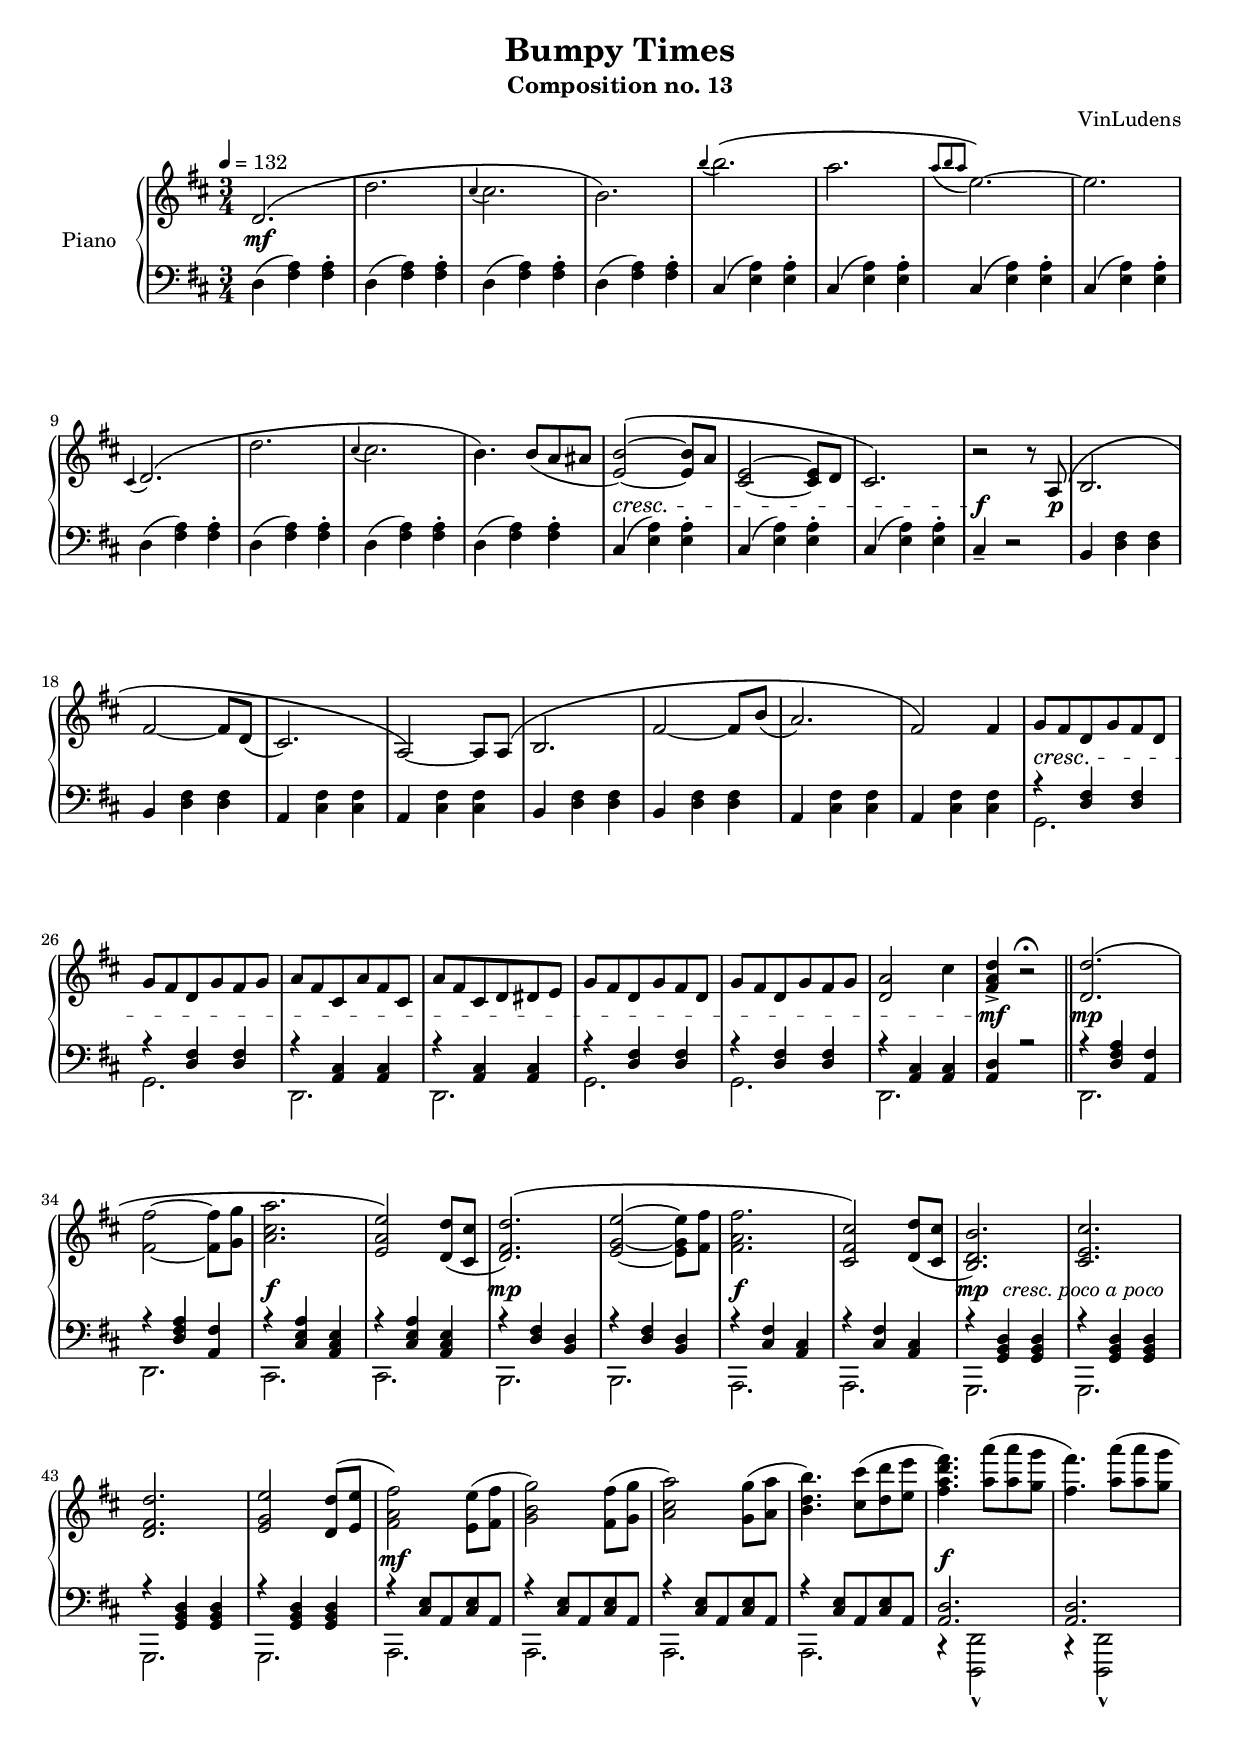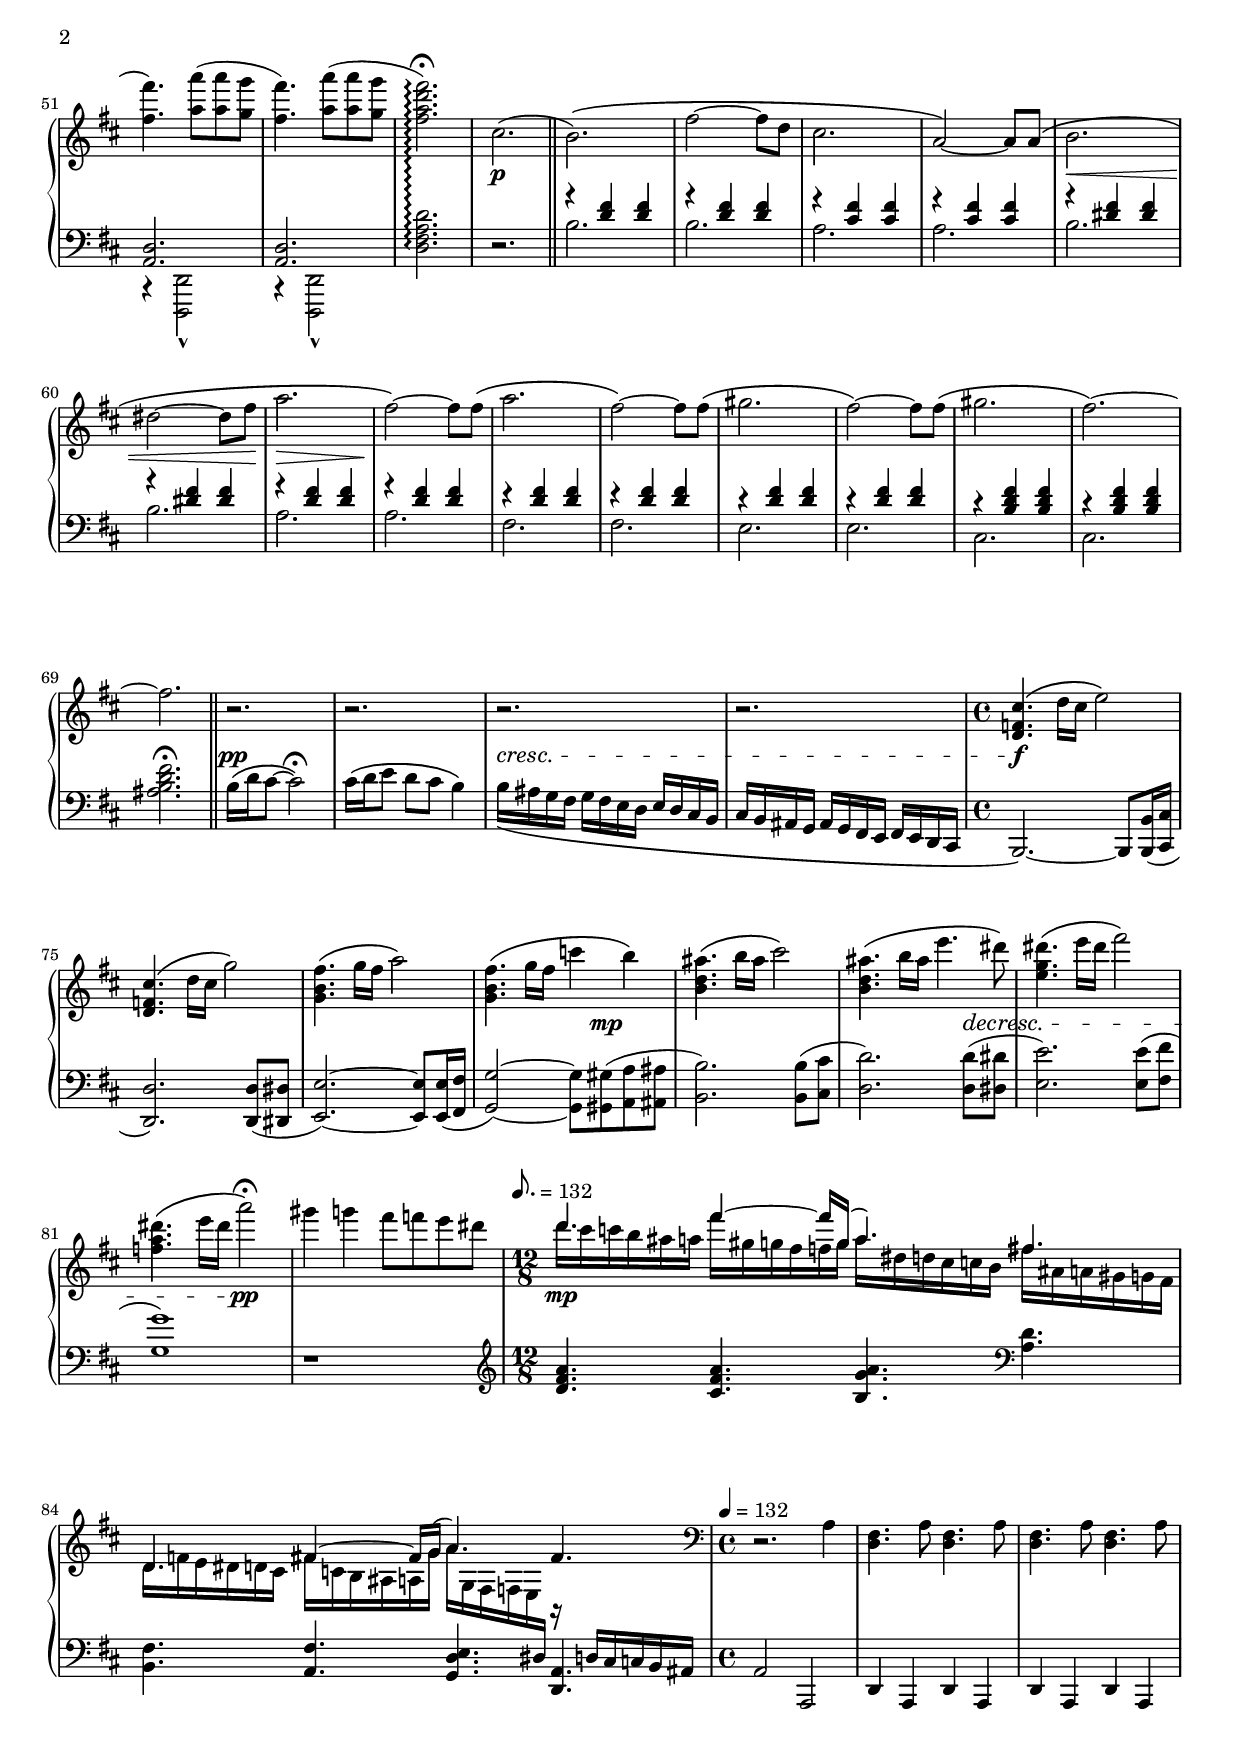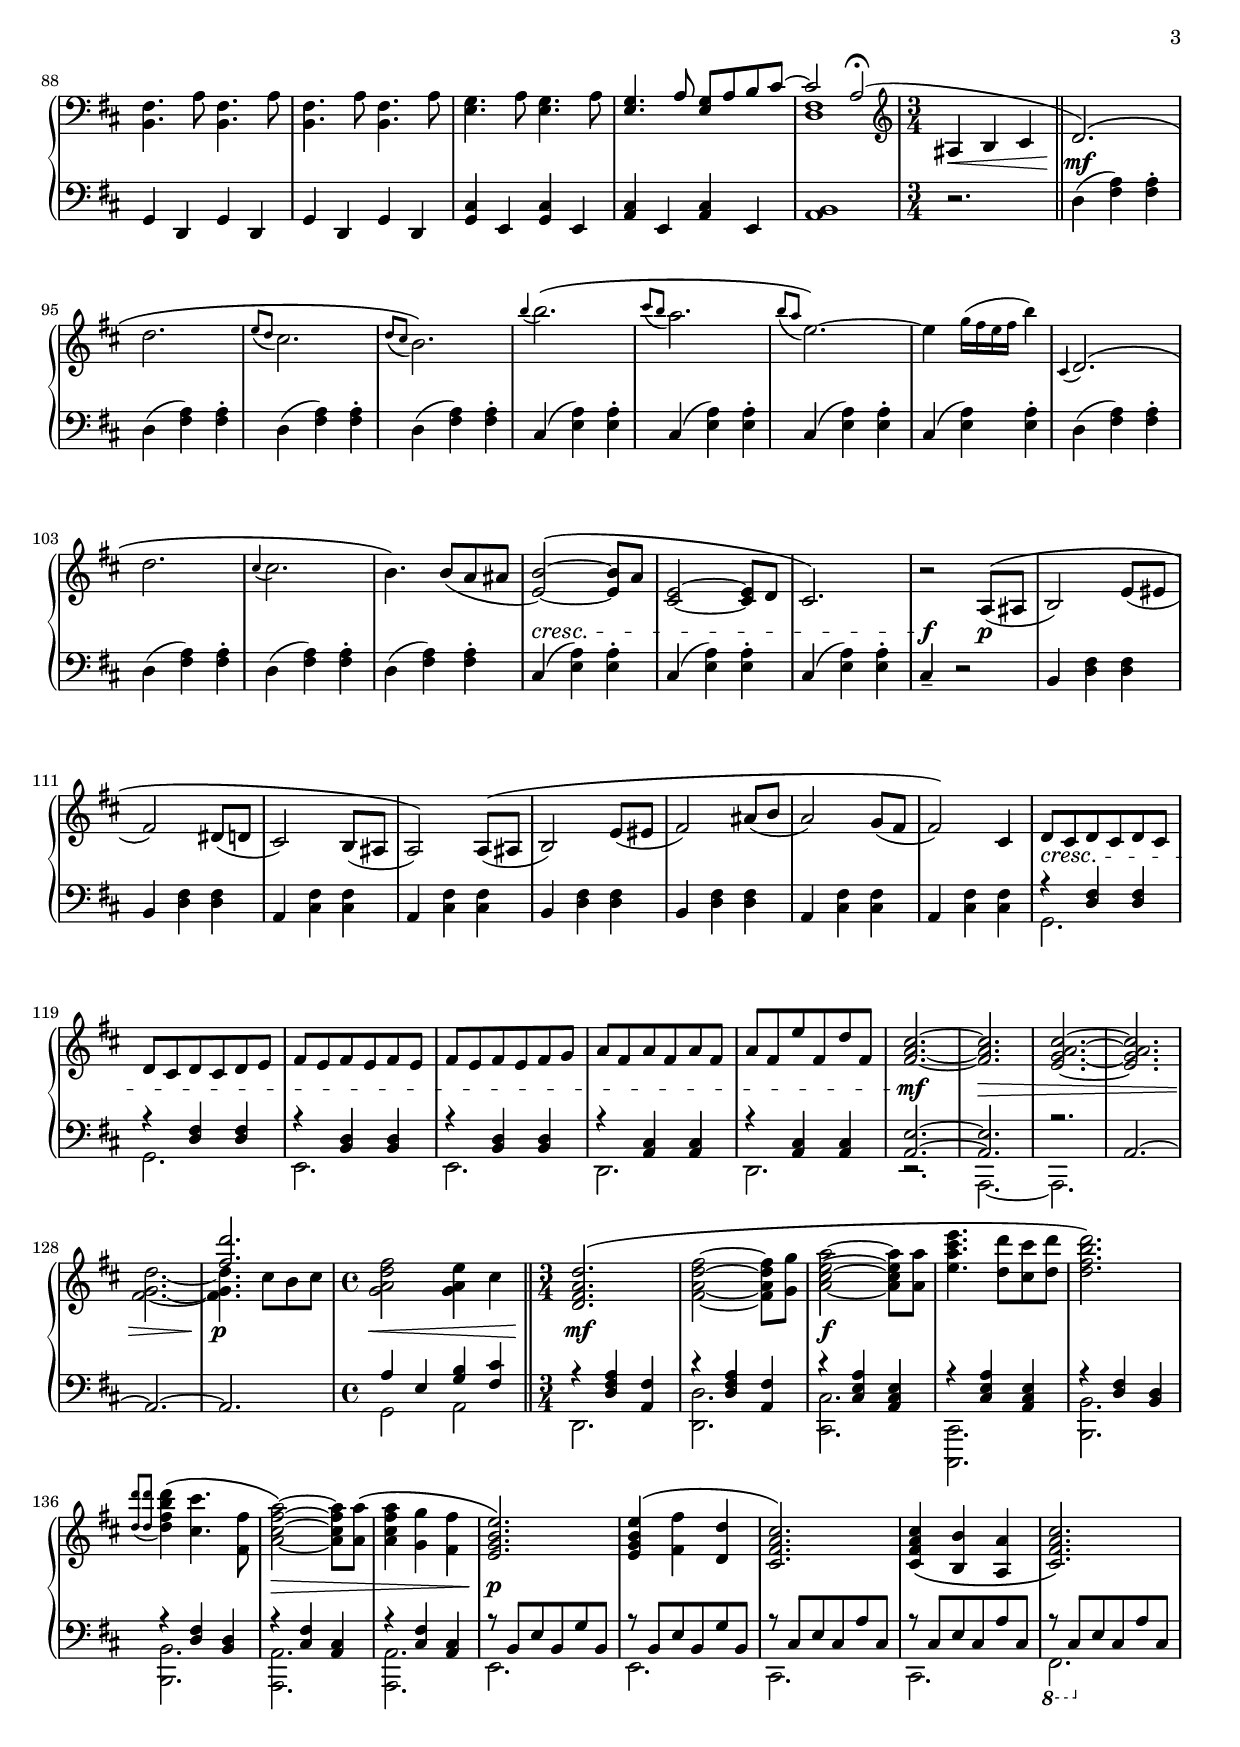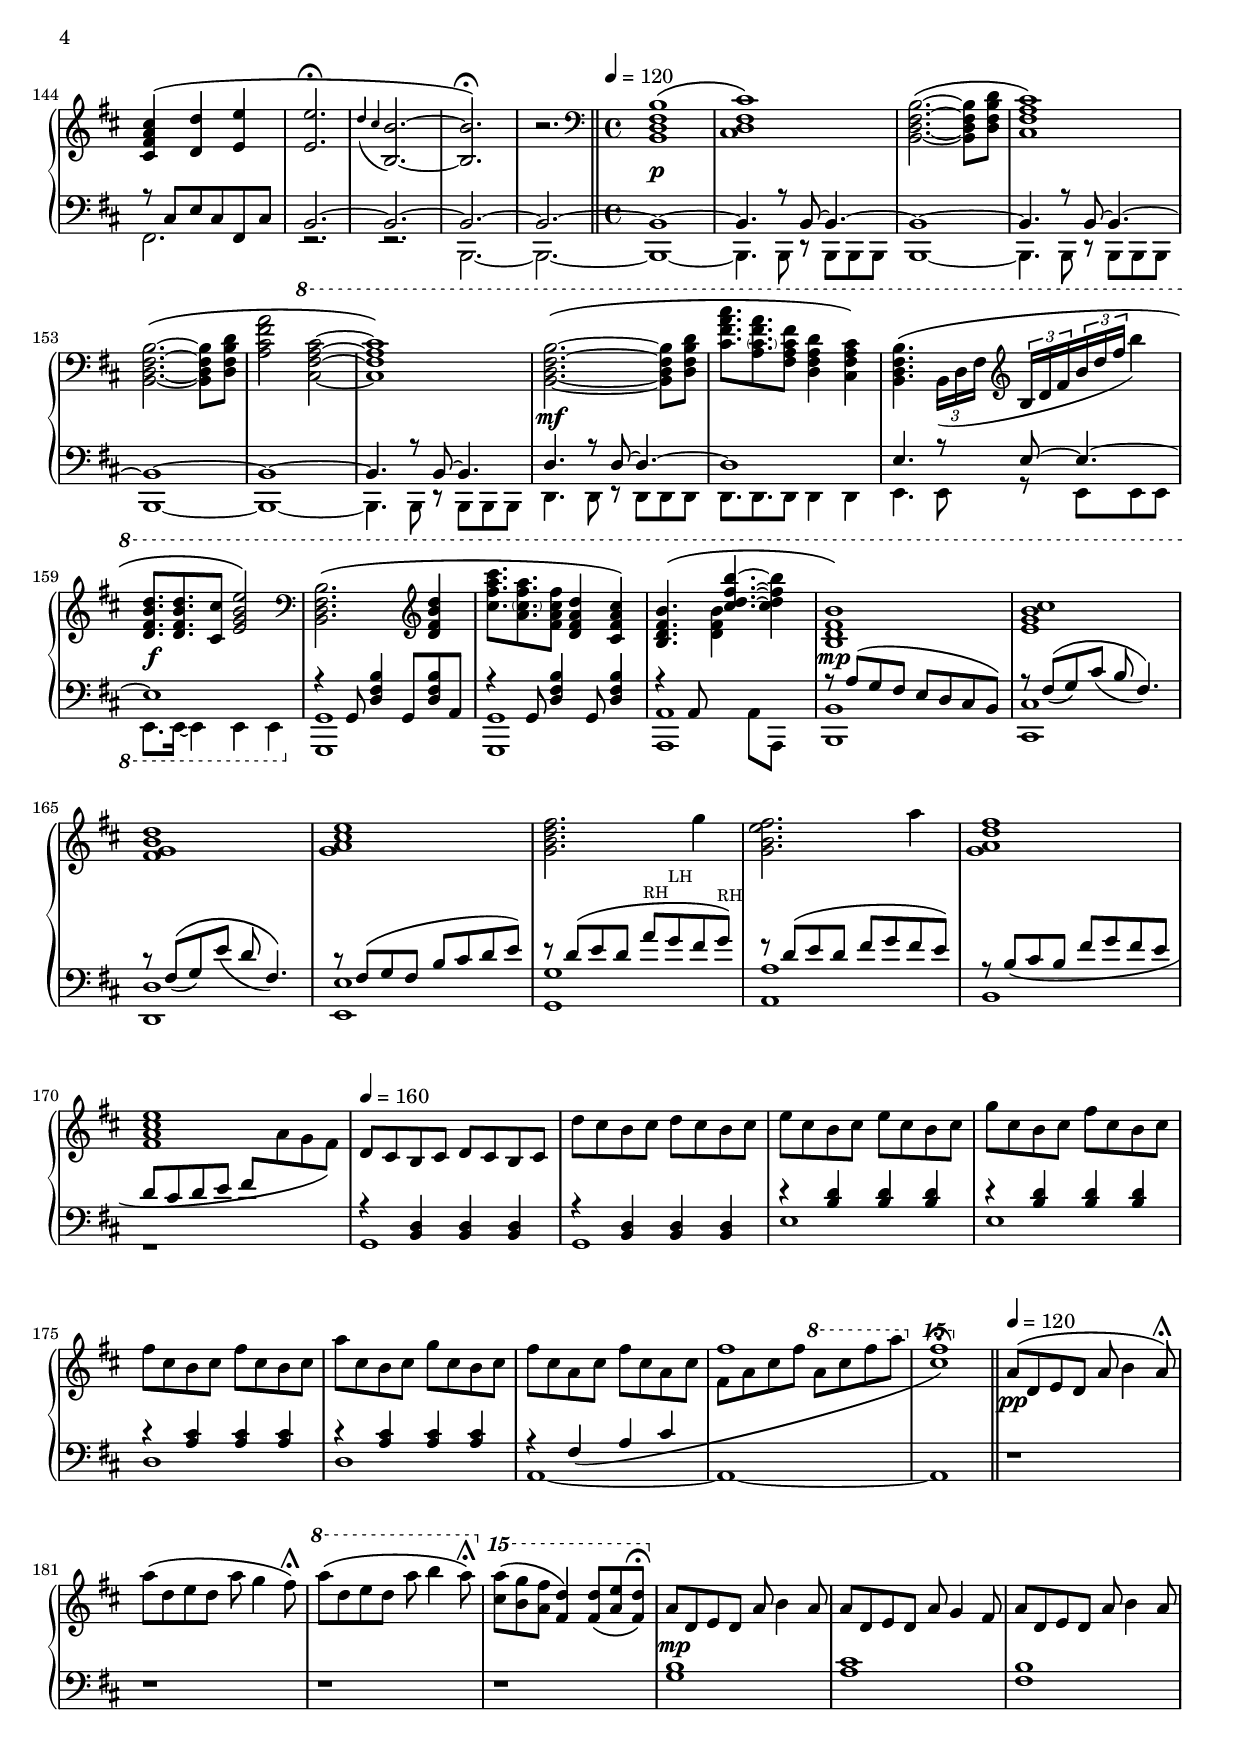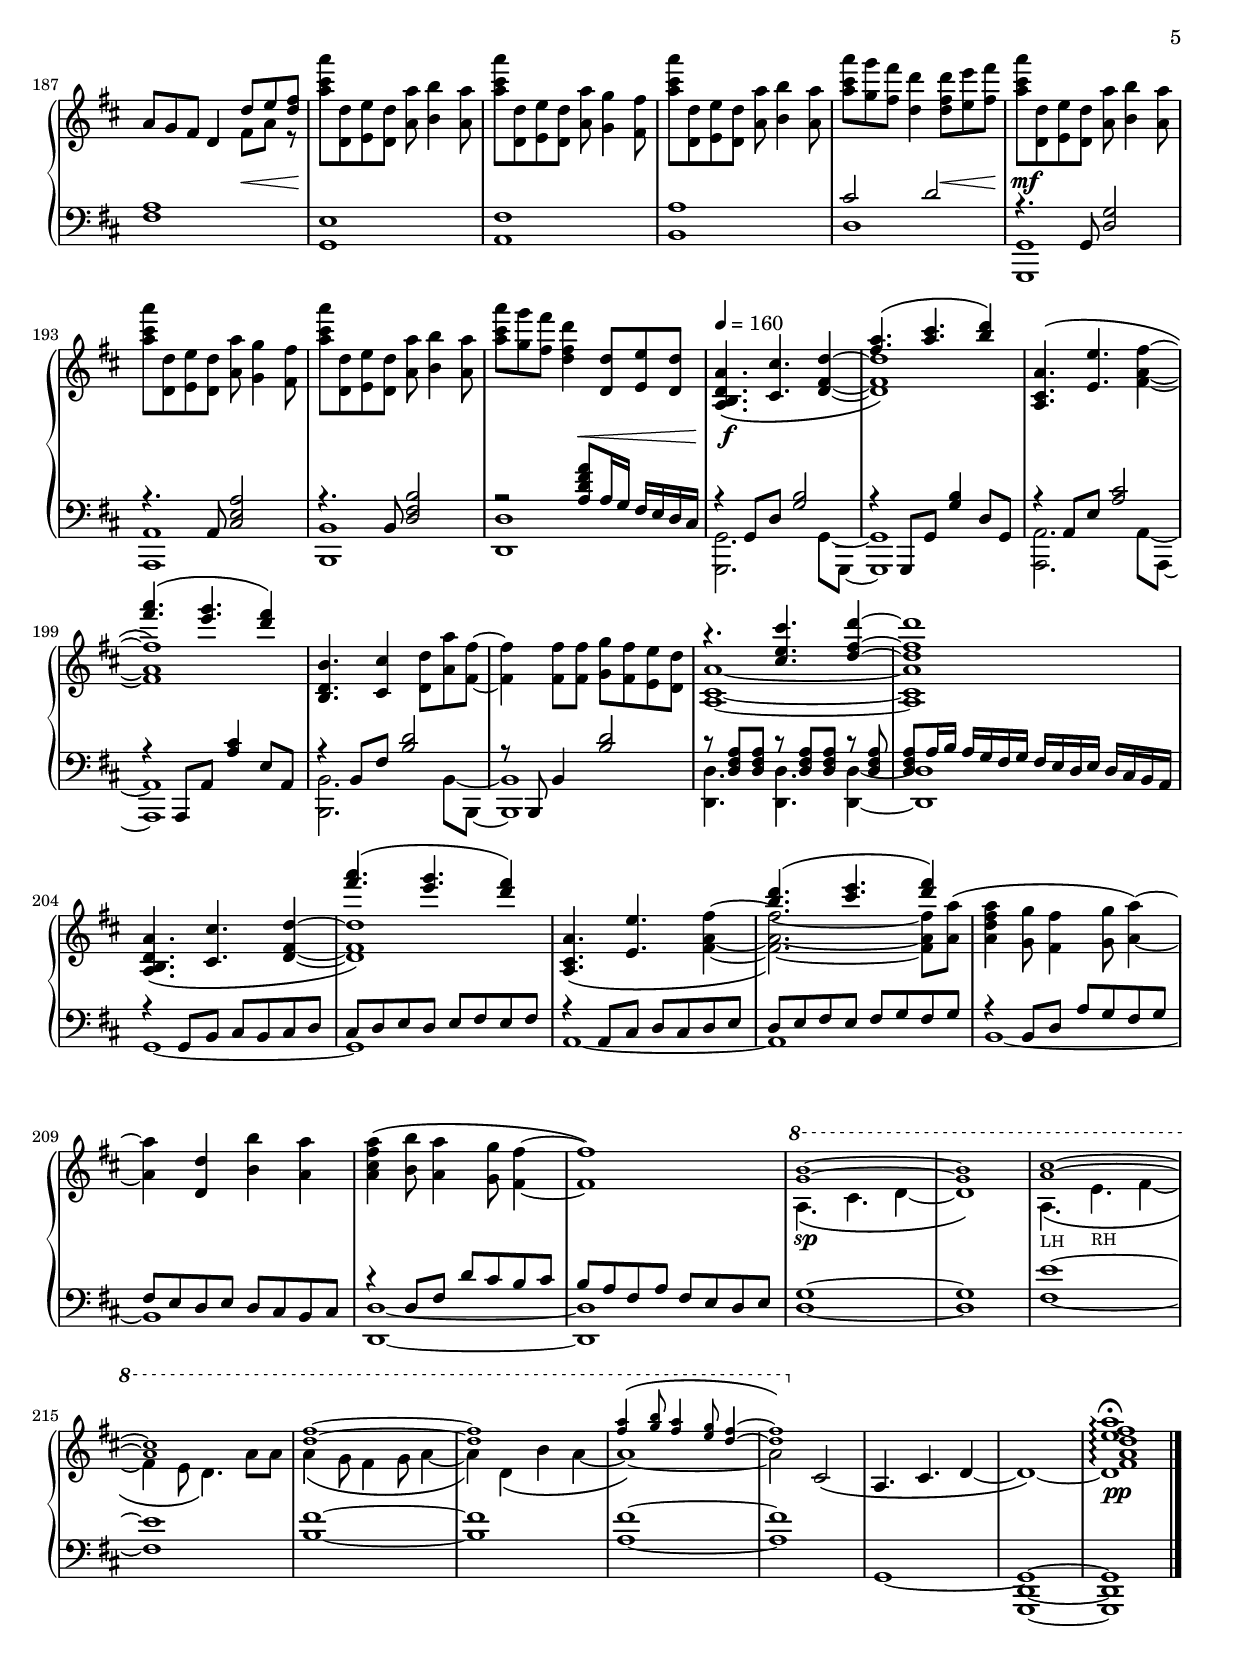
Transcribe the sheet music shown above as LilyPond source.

\version "2.18.2"

\header {
  title = "Bumpy Times"
  subtitle = "Composition no. 13"
  %instrument = "Piano"
  composer = "VinLudens"
  %arranger = "Arr. by VinLudens"
}

#(set-global-staff-size 17.9)
%showLastLength = R1 * 20

\paper {
  #(set-paper-size "a4")
}

\include "global.ly"
\version "2.18.2"
\include "global.ly"

ignore = \override NoteColumn.ignore-collision = ##t

right = \absolute {
  \global
  \tempo 4 = 132
  d'2.\( |
  d''2. |
  \acciaccatura{ cis''4 } cis''2. |
  b'\)
  \acciaccatura { b''4 } b''2.\( |
  a''2. |
  \acciaccatura { a''8 b'' a''} e''2. ~ \) |
  e''2. |

  \acciaccatura cis'4 d'2.\( |
  d''2. |
  \acciaccatura cis''4 cis''2. |
  b'4.\) b'8( a' ais' |
  <e' b'>2)^\( ~ q8 a' |
  <cis' e'>2 ~  q8 d' |
  cis'2.\) |
  r2 r8 a^\( |
  
  b2. |
  fis'2 ~ fis'8 d'( |
  cis'2.) |
  a2\) ~ a8 a^\( |
  b2. |
  fis'2 ~ fis'8 b'( |
  a'2.) |
  fis'2\) fis'4 |
  
  
  g'8 fis' d' g' fis' d' |
  g'8 fis' d' g' fis' g' |
  a'8 fis' cis' a' fis' cis' |
  a'8 fis' cis' d' dis' e' |
  g'8 fis' d' g' fis' d' |
  g'8 fis' d' g' fis' g' |
  <d' a'>2 cis''4 |
  <fis' a' d''>4-> r2\fermata |
  












  \bar "||"
  
  
  <d' d''>2.\( |
  <fis' fis''>2 ~ q8 <g' g''> |
  <a' cis'' a''>2. |
  <e' a' e''>2\) <d' d''>8( <cis' cis''> |
  <d' fis' d''>2.)\( |
  <e' g' e''>2 ~  q8 <fis' fis''> |
  <fis' a' fis''>2. |
  <cis' fis' cis''>2\) <d' d''>8( <cis' cis''> |
  
  <b d' b'>2.) |
  <cis' e' cis''>2. |
  <d' fis' d''>2. |
  <e' g' e''>2 <d' d''>8( <e' e''> |
  <fis' a' fis''>2) <e' e''>8( <fis' fis''> |
  <g' b' g''>2) <fis' fis''>8( <g' g''> |
  <a' cis'' a''>2) <g' g''>8( <a' a''> |
  <b' d'' b''>4.) <cis'' cis'''>8( <d'' d'''> <e'' e'''> |
  
  <fis'' a'' d''' fis'''>4.) <a'' a'''>8( <a'' a'''> <g'' g'''> |
  <fis'' fis'''>4.) <a'' a'''>8( <a'' a'''> <g'' g'''> |
  <fis'' fis'''>4.) <a'' a'''>8( <a'' a'''> <g'' g'''> |
  <fis'' fis'''>4.) <a'' a'''>8( <a'' a'''> <g'' g'''> |


























  \once \set PianoStaff.connectArpeggios = ##t
  <fis'' a'' d''' fis'''>2.)\arpeggio\fermata |
  cis''2.( |
  
  \bar "||"

  
  b'2.)\( |
  fis''2 ~ fis''8 d'' |
  cis''2. |
  a'2\) ~ a'8 a'\( |
  b'2. |
  dis''2 ~ dis''8 fis'' |
  a''2. |
  fis''2\) ~ fis''8 fis''\( |
  
  a''2. |
  fis''2\) ~ fis''8 fis''\( |
  gis''2. |
  fis''2\) ~ fis''8 fis''\( |
  gis''2. |
  fis''2.\) ~ |
  
















  

  
  fis''2. |
  
  \bar "||"

  r2. |
  r2. |
  r2. |
  r2. |

  \time 4/4
  <d' f' cis''>4.\( d''16 cis'' e''2\) |
  <d' f' cis''>4.\( d''16 cis'' g''2\) |
  <g' b' fis''>4.\( g''16 fis'' a''2\) |
  <g' b' fis''>4.\( g''16 fis'' c'''4 b''\) |
  <b' d'' ais''>4.\( b''16 ais'' cis'''2\) |
  <b' d'' ais''>4.\( b''16 ais'' e'''4. dis'''8\) |
  <e'' g'' dis'''>4.\( e'''16 dis''' fis'''2\) |
  <f'' a'' dis'''>4.\( e'''16 dis''' a'''2\)\fermata |
  
  gis'''4 g'''4 fis'''8 f''' e''' dis''' |
  \time 12/8 \tempo 8. = 132
  << { \voiceOne \mergeDifferentlyDottedOn
      d'''4. fis'''4 ~ fis'''16 g''( a''4.) fis''4. |
      d'4. fis'4 ~ fis'16 g'( a'4.) fis'4. |
    }
    \new Voice { \voiceTwo 
      d'''16 cis''' c''' b'' ais'' a'' fis''' gis'' g'' fis'' f'' g'' a'' dis'' d'' cis'' c'' b' fis'' ais' a' gis' g' fis' |
      d'16 f' e' dis' d' cis' fis' c' b ais a g' a' g fis f e \change Staff = "left" \voiceOne dis r d cis c b, ais, |
    }
  >> \oneVoice
  
  \tempo 4 = 132 %\time 4/4
  \clef "bass"
  
  r2. a4 |
  <d fis>4. a8 <d fis>4. a8 |
  <d fis>4. a8 <d fis>4. a8 |
  <b, fis>4. a8 <b, fis>4. a8 |
  <b, fis>4. a8 <b, fis>4. a8 |
  <e g>4. a8 <e g>4. a8 |
  << { \voiceOne 
      <e g>4. a8 <e g>8 a b cis' ~ |
      cis'2 a(\fermata |
      \time 3/4 \clef "treble" 
      ais4 b cis' |
    }
    \new Voice { \voiceTwo 
      s1 |
      <d fis>1 |
    }
  >> \oneVoice
  
  \bar "||"

  d'2.)\( |
  d''2. |
  \acciaccatura{ e''8 d'' } cis''2. |
  \acciaccatura{ d''8 cis'' } b'2.\)
  \acciaccatura { b''4 } b''2.\( |
  \acciaccatura { cis'''8 b'' } a''2. |
  \acciaccatura { b''8 a''} e''2. ~ \) |
  e''4 \tiny g''16( fis'' e'' fis'' b''4) \normalsize |

  \acciaccatura cis'4 d'2.\( |
  d''2. |
  \acciaccatura cis''4 cis''2. |
  b'4.\) b'8( a' ais' |
  <e' b'>2)^\( ~ q8 a' |
  <cis' e'>2 ~  q8 d' |
  cis'2.\) |
  r2 a8(^\( ais |
  
  b2) e'8( eis' |
  fis'2) dis'8( d' |
  cis'2) b8( ais |
  a2)\) a8(^\( ais |
  b2) e'8( eis' |
  fis'2) ais'8( b' |
  a'2) g'8( fis' |
  fis'2)\) cis'4 |


  d'8 cis' d' cis' d' cis' |
  d' cis' d' cis' d' e' |
  fis' e' fis' e' fis' e' |
  fis' e' fis' e' fis' g' |
  a' fis' a' fis' a' fis' |
  a' fis' e'' fis' d'' fis' |
  
  <cis'' fis' a'>2. ~ |
  q |
  <e' g' a' cis''>2. ~ |
  q |
  << { \voiceOne 
      s2. |
      <fis'' d'''>2. |
    }
    \new Voice { \voiceTwo 
      <fis' g' d''>2. ~ |
      q4. cis''8 b' cis'' |
    }
  >> \oneVoice
  <g' a' d'' fis''>2 <g' a' e''>4 cis''4 |




















  \time 3/4
  \bar "||"
  
  <d' fis' a' d''>2.\( |
  <fis' a' d'' fis''>2 ~ q8 <g' g''> |
  <a' cis'' e'' a''>2 ~ q8 <a' a''> |
  <e'' a'' cis''' e'''>4. <d'' d'''>8 <cis'' cis'''> <d'' d'''> |
  <d'' fis'' b'' d'''>2.\) |
  \acciaccatura { <d'' d'''>8 <d'' d'''> } <d'' fis'' b'' d'''>4\( <cis'' cis'''>4. <fis' fis''>8 |
  <a' cis'' fis'' a''>2\) ~ q8 <a' a''>\( |
  <a' cis'' fis'' a''>4 <g' g''> <fis' fis''> |














  <e' g' b' e''>2.\) |
  q4\( <fis' fis''> <d' d''> |
  <cis' fis' a' cis''>2.\) |
  q4\( <b b'> <a a'> |
  <cis' fis' a' cis''>2.\) |
  q4^\( <d' d''> <e' e''> |
  <e' e''>2.\fermata |
  \acciaccatura { d''4 cis'' } <b b'>2. ~ |
  q2.\)\fermata |
  
  r2. |\clef "bass"
  \bar "||"
  \time 4/4 \tempo 4 = 120
  <b, d fis b>1\( |
  <cis d fis cis'>1\) |
  <b, d fis b>2.\( ~ q8 <d fis b d'> |
  <cis fis a cis'>1\) |
  <b, d fis b>2.\( ~ q8 <d fis b d'> |
  <a cis' fis' a'>2 <cis fis a cis'> ~ |
  q1\) |
  
  <b, d fis b>2.\( ~ q8 <d fis b d'> |
  <cis' fis' a' cis''>8. <a \parenthesize cis' fis' a'> <fis a cis' fis'>8 <d fis a d'>4 <cis fis a cis'>\) |
  <b, d fis b>4.\( \tuplet 3/2 { b,16_( d fis } \clef "treble" \tuplet 3/2 { b d' fis' } \tuplet 3/2 { b' d'' fis'' } b''4) |
  <d' fis' b' d''>8. q <cis' cis''>8 <e' g' b' e''>2\) |
  \clef "bass" <b, d fis b>2.\( \clef "treble" <d' fis' b' d''>4 |
  <cis'' fis'' a'' cis'''>8. <a' \parenthesize cis'' fis'' a''> <fis' a' cis'' fis''>8 <d' fis' a' d''>4 <cis' fis' a' cis''>\) |
  <b d' fis' b'>4.\( \once\voiceOne <cis'' d'' fis'' b''>4. ~ q4 |
  




























  
  
  <b d' fis' b'>1\) |
  <e' g' b' cis''>1 |
  <fis' g' b' d''>1 |
  <g' a' cis'' e''>1 |
  <g' b' d'' fis''>2. g''4 |
  <g' b' e'' fis''>2. a''4 |
  <g' a' d'' fis''>1 |
  <fis' a' cis'' e''>1 |









  


\tempo 4 = 160
  d'8 cis' b cis' d' cis' b cis' |
  d'' cis'' b' cis'' d'' cis'' b' cis'' |
  e'' cis'' b' cis'' e'' cis'' b' cis'' |
  g'' cis'' b' cis'' fis'' cis'' b' cis'' |
  fis'' cis'' b' cis'' fis'' cis'' b' cis'' |
  a'' cis'' b' cis'' g'' cis'' b' cis'' |
  fis'' cis'' a' cis'' fis'' cis'' a' cis'' |
  \ignore { fis''1 } |
  s1 |











  

  
  \bar "||"
  \tempo 4 = 120

  a'8\( d' e' d' a' b'4 a'8\shortfermata\) |
  a''8\( d'' e'' d'' a'' g''4 fis''8\shortfermata\) | \ottava 1
  a'''8\( d''' e''' d''' a''' b'''4 a'''8\shortfermata\) | \ottava 2
  <cis'''' a''''>8\( <b''' g''''> <a''' fis''''> <fis''' d''''>4\) <fis''' d''''>8\( <a''' e''''> <fis''' d''''>\)\fermata | \ottava 0
  
  a'8 d' e' d' a' b'4 a'8 |
  a'8 d' e' d' a' g'4 fis'8 |
  a' d' e' d' a' b'4 a'8 |
  << { \oneVoice a'8 g' fis' d'4 \voiceOne d''8 e'' <d'' fis''> } \\ { s2 s8 fis' a' r } >>
  
  <a'' cis''' a'''>8 <d' d''> <e' e''> <d' d''> <a' a''> <b' b''>4 <a' a''>8 |
  <a'' cis''' a'''>8 <d' d''> <e' e''> <d' d''> <a' a''> <g' g''>4 <fis' fis''>8 |
  <a'' cis''' a'''>8 <d' d''> <e' e''> <d' d''> <a' a''> <b' b''>4 <a' a''>8 |
  <a'' cis''' a'''>8 <g'' g'''> <fis'' fis'''> <d'' d'''>4 <d'' fis'' d'''>8 <e'' e'''> <fis'' fis'''> |
  
  
  <a'' cis''' a'''>8 <d' d''> <e' e''> <d' d''> <a' a''> <b' b''>4 <a' a''>8 |
  <a'' cis''' a'''>8 <d' d''> <e' e''> <d' d''> <a' a''> <g' g''>4 <fis' fis''>8 |
  <a'' cis''' a'''>8 <d' d''> <e' e''> <d' d''> <a' a''> <b' b''>4 <a' a''>8 |
  <a'' cis''' a'''>8 <g'' g'''> <fis'' fis'''> <d'' fis'' d'''>4 <d' d''>8 <e' e''> <d' d''> |








  \tempo 4 = 160
  << { \oneVoice 
      <a b d' a'>4.\( <cis' cis''> <d' fis' d''>4 ~ |
      q1\) |
      <a cis' a'>4.\( <e' e''> <fis' a' fis''>4 ~ |
      q1\) |
      <b d' b'>4. <cis' cis''>4 <d' d''>8 <a' a''> <fis' fis''> ~ |
      q4 <fis' fis''>8 <fis' fis''> <g' g''> <fis' fis''> <e' e''> <d' d''> |
      \once\voiceTwo <a cis' a'>1 ~ |
      q1 |
      
      <a b d' a'>4.\( <cis' cis''> <d' fis' d''>4 ~ |
      q1\) |
      <a cis' a'>4._\( <e' e''> <fis' a' fis''>4 ~ |\once\tieDown
      q2.\) ~ q8 <a' a''>\( | \oneVoice
      <a' d'' fis'' a''>4 <g' g''>8 <fis' fis''>4 <g' g''>8 <a' a''>4\) ~ |
      q4 <d' d''> <b' b''> <a' a''> |
      <a' cis'' fis'' a''>4\( <b' b''>8 <a' a''>4 <g' g''>8 <fis' fis''>4 ~ |
      q1\) |
      
    }
    \new Voice { \voiceOne 
      s1 |
      <fis'' a''>4.\( <a'' cis'''> <b'' d'''>4\) |
      s1 |
      <fis''' a'''>4.\( <e''' g'''> <d''' fis'''>4\) |
      s1 |
      s1 |
      r4. <cis'' e'' cis'''> <d'' fis'' d'''>4 ~ |
      q1 |
      
      s1 |
      <fis''' a'''>4.\( <e''' g'''> <d''' fis'''>4\) |
      s1 |
      <b'' d'''>4.\( <cis''' e'''> <d''' fis'''>4\) |
    }
  >> \oneVoice


  \ottava 1
  << { \voiceTwo
      a'4.\( cis'' d''4 ~ |
      d''1\) |
      a'4.-\LH\( e''-\RH fis''4 ~ |
      fis''4 e''8 d''4.\) a''8 a'' |
      a''4\( g''8 fis''4 g''8 a''4 ~ |
      a''4\) d''\( b'' a'' ~ |
      a''1\) ~ |
      a''2 \ottava 0 \oneVoice cis'\( |
    }
    \new Voice { \voiceOne \tiny
      <g'' b''>1 ~ |
      q1 |
      <a'' cis'''>1 ~ |
      q1 |
      <d''' fis'''>1 ~ |
      q1 |
      <fis''' a'''>4\( <g''' b'''>8 <fis''' a'''>4 <e''' g'''>8 <d''' fis'''>4 ~ |
      q1\) |
    }
  >> \oneVoice
  
  << { \voiceOne \tieDown
      a4. cis' d'4 ~ |%
      d'1\) ~ |
      d'1 |
    }
    \new Voice { \voiceThree
      s1 | s1 | \once \set PianoStaff.connectArpeggios = ##t
      \set Staff.ottavation = #"8va"
      \once \override Staff.OttavaBracket.direction = #UP
      \set Voice.middleCPosition = #(+ 8 -21)
      <e''' fis''' a'''>1 \fermata\arpeggio|
      \unset Staff.ottavation
      \unset Voice.middleCPosition
    }
    \new Voice { \voiceTwo
      s1 | s1 |
      \set Staff.ottavation = #"8va"
      \once \override Staff.OttavaBracket.direction = #UP
      \set Voice.middleCPosition = #(+ 8 -21)
      <fis'' a'' d'''>1 \arpeggio |
      \unset Staff.ottavation
      \unset Voice.middleCPosition
    }
  >> \oneVoice

  \bar "|."

%}
}

\version "2.18.2"
\include "global.ly"



left = \absolute {
  \global
  \tempo 4 = 132
  d4( <fis a>) <fis a>-. |
  d4( <fis a>) <fis a>-. |
  d4( <fis a>) <fis a>-. |
  d4( <fis a>) <fis a>-. |
  cis4( <e a>) <e a>-. |
  cis4( <e a>) <e a>-. |
  cis4( <e a>) <e a>-. |
  cis4( <e a>) <e a>-. |
  
  d4( <fis a>) <fis a>-. |
  d4( <fis a>) <fis a>-. |
  d4( <fis a>) <fis a>-. |
  d4( <fis a>) <fis a>-. |
  cis4( <e a>) <e a>-. |
  cis4( <e a>) <e a>-. |
  cis4( <e a>) <e a>-. |
  cis4-- r2 |
  
  b,4 <d fis> <d fis> |
  b,4 <d fis> <d fis> |
  a,4 <cis fis> <cis fis> |
  a,4 <cis fis> <cis fis> |
  b,4 <d fis> <d fis> |
  b,4 <d fis> <d fis> |
  a,4 <cis fis> <cis fis> |
  a,4 <cis fis> <cis fis> |
  
  << { \voiceOne 
      r4 <d fis> q |
      r4 q q |
      r4 <a, cis> q |
      r4 q q |
      r4 <d fis> q |
      r4 q q |
      r4 <a, cis> q |
      <a, d>4 r2 |
  }
  \new Voice { \voiceTwo 
      g,2. |
      g,2. |
      d,2. |
      d,2. |
      g,2. |
      g,2. |
      d,2. |
      s2. |
  }
  >> \oneVoice
  
  \bar "||"

  << { \voiceOne 
      r4 <d fis a> <a, fis> |
      r4 <d fis a> <a, fis> |
      r4<cis e a> <a, cis e> |
      r4 <cis e a> <a, cis e> |
      r4 <d fis> <b, d> |
      r4 <d fis> <b, d> |
      r4 <cis fis> <a, cis> |
      r4 <cis fis> <a, cis> |
      
      r4 <g, b, d> q |
      r q q |
      r q q |
      r q q |
      r4 <cis e>8 a, <cis e> a, |
      r4 <cis e>8 a, <cis e> a, |
      r4 <cis e>8 a, <cis e> a, |
      r4 <cis e>8 a, <cis e> a, |
      
      <a, d>2. |
      <a, d>2. |
      <a, d>2. |
      <a, d>2. |
    }
    \new Voice { \voiceTwo 
      d,2. |
      d,2. |
      cis,2. |
      cis,2. |
      b,,2. |
      b,,2. |
      a,,2. |
      a,,2. |
      
      g,,2. |
      g,,2. |
      g,,2. |
      g,,2. |
      a,,2. |
      a,,2. |
      a,,2. |
      a,,2. |
      
      r4 <d,, d,>2-^ |
      r4 <d,, d,>2-^ |
      r4 <d,, d,>2-^ |
      r4 <d,, d,>2-^ |
    }
  >> \oneVoice
  
  <d fis a d'>2.\arpeggio |
  r2. |

  \bar "||"

  << { \voiceOne 
      r4 <d' fis'> <d' fis'> |
      r4 <d' fis'> <d' fis'> |
      r4 <cis' fis'> <cis' fis'> |
      r4 <cis' fis'> <cis' fis'> |
      r4 <dis' fis'> <dis' fis'> |
      r4 <dis' fis'> <dis' fis'> |
      r4 <d' fis'> <d' fis'> |
      r4 <d' fis'> <d' fis'> |

      r4 <d' fis'> q |
      r4 <d' fis'> q |
      r4 <d' fis'> q |
      r4 <d' fis'> q |
      r4 <b d' fis'> q |
      r4 <b d' fis'> q |
    }
    \new Voice { \voiceTwo 
      b2. |
      b2. |
      a2. |
      a2. |
      b2. |
      b2. |
      a2. |
      a2. |
      
      fis2. |
      fis2. |
      e2. |
      e2. |
      cis2. |
      cis2. ~ |
    }
  >> \oneVoice
  
  <ais b d' fis'>2.\fermata |
  
  \bar "||"

  b16\( d' cis'8 ~ cis'2\)\fermata |
  cis'16\( d' e'8 d' cis' b4\) |
  b16_\( ais g fis g fis e d e d cis b, |
  cis16 b, ais, g, ais, g, fis, e, fis, e, d, cis, |
 
  \time 4/4
  b,,2.\) ~ b,,8 <b,, b,>16( <cis, cis> |
  <d, d>2.) <d, d>8( <dis, dis> |
  <e, e>2.) ~ q8 <e, e>16( <fis, fis> |
  <g, g>2) ~ q8 <gis, gis>( <a, a> <ais, ais> |
  <b, b>2.) <b, b>8( <cis cis'> |
  <d d'>2.) <d d'>8( <dis dis'> |
  <e e'>2.) <e e'>8( <fis fis'> |
  <g g'>1) |
  
  r1 |
  % \time 9/8
  \clef "treble" 
  <d' fis' a'>4. <cis' fis' a'> <b g' a'> \clef "bass" <a d'> |
  <b, fis> <a, fis> <g, d e> <d, a,> |






  
  \time 4/4
  
  
  a,2 a,,2 |
  d,4 a,, d, a,, |
  d, a,, d, a,, |
  g, d, g, d, |
  g, d, g, d,|
  <g, cis> e, <g, cis> e, |

  <a, cis> e, <a, cis> e, |
  <a, b,>1 |
  \time 3/4
  r2. |






  
  \bar "||"

  d4( <fis a>) <fis a>-. |
  d4( <fis a>) <fis a>-. |
  d4( <fis a>) <fis a>-. |
  d4( <fis a>) <fis a>-. |
  cis4( <e a>) <e a>-. |
  cis4( <e a>) <e a>-. |
  cis4( <e a>) <e a>-. |
  cis4( <e a>) <e a>-. |
  
  d4( <fis a>) <fis a>-. |
  d4( <fis a>) <fis a>-. |
  d4( <fis a>) <fis a>-. |
  d4( <fis a>) <fis a>-. |
  cis4( <e a>) <e a>-. |
  cis4( <e a>) <e a>-. |
  cis4( <e a>) <e a>-. |
  cis4-- r2 |
  
  b,4 <d fis> <d fis> |
  b,4 <d fis> <d fis> |
  a,4 <cis fis> <cis fis> |
  a,4 <cis fis> <cis fis> |
  b,4 <d fis> <d fis> |
  b,4 <d fis> <d fis> |
  a,4 <cis fis> <cis fis> |
  a,4 <cis fis> <cis fis> |

  << { \voiceOne 
      r4 <d fis> q |
      r4 <d fis> q |
      r4 <b, d> q |
      r4 <b, d> q |
      r4 <a, cis> q |
      r4 <a, cis> q |
      
      <a, e>2. ~ |
      q2. |
      r2. |
      a,2. ~ |
      
      a,2. ~ |
      a,2. |





      \time 4/4
      a4 e4 <g b>4 <fis cis'>4 |
    }
    \new Voice { \voiceTwo 
      g,2. |
      g,2. |
      e,2. |
      e,2. |
      d,2. |
      d,2. |
      
      r2. |
      a,,2. ~ |
      a,,2. |
      s2. |
      s2. |
      s2. |
      \time 4/4
      g,2 a,2 |
    }
  >> \oneVoice
  
  \time 3/4
  \bar "||"
  << { \voiceOne 
      r4 <d fis a> <a, fis> |
      r4 <d fis a> <a, fis> |
      r4 <cis e a> <a, cis e> |
      r4 <cis e a> <a, cis e> |
      r4 <d fis> <b, d> |
      r4 <d fis> <b, d> |
      r4 <cis fis> <a, cis> |
      r4 <cis fis> <a, cis> |
    }
    \new Voice { \voiceTwo 
      d,2. |
      <d, d>2. |
      <cis, cis>2. |
      <cis,, cis,>2. |
      <b,, b,>2. |
      <b,, b,>2. |
      <a,, a,>2. |
      <a,, a,>2. |
    }
  >> \oneVoice
  
  << { \voiceOne 
      r8 b, e b, g b, |
      r8 b, e b, g b, |
      r8 cis e cis a cis |
      r8 cis e cis a cis |
      r8 \ottava 0 cis e cis a cis |
      r8 cis e cis fis, cis | \ottava -1
      b,,2. ~ |
      b,,2. ~ |
      b,,2. ~ |
      
      b,,2. ~ |
      \bar "||"
      \time 4/4
      b,,1 ~ |
      b,,4. r8 b,,8 ~ b,,4. ~  |
      b,,1 ~ |
      b,,4. r8 b,,8 ~ b,,4. ~  |
      b,,1 ~ |
      b,,1 ~ |
      b,,4. r8 b,,8 ~ b,,4. |
      
      d,4. r8 d,8 ~ d,4. ~  |
      d,1 |
      e,4. r8 e,8 ~ e,4. ~  |
      e,1 | \ottava 0
      r4 g,8 <d fis b>4 g,8 <d fis b> a, |
      r4 g,8 <d fis b>4 g,8 <d fis b>4 |
      r4 a,8 \change Staff = "right" \voiceTwo <d' fis' b'>4 \change Staff = "left"  a,8 a,, 
    }
    \new Voice { \voiceTwo 
      e,2. |
      e,2. |
      cis,2. |
      cis,2. |\ottava -1
      fis,,2. |
      fis,2. |
      r2. |
      r2. |
      b,,,2. ~ |
      
      b,,,2. ~ | \time 4/4
      b,,,1 ~ |
      b,,,4. b,,,8 r8 b,,,8 b,,, b,,, |
      b,,,1 ~ |
      b,,,4. b,,,8 r8 b,,,8 b,,, b,,, |
      b,,,1 ~ |
      b,,,1 ~ |
      b,,,4. b,,,8 r8 b,,,8 b,,, b,,, |
      d,,4. d,,8 r8 d,,8 d,, d,, |
      d,,8. d,, d,,8 d,,4 d,, |
      e,,4. e,,8 r8 e,,8 e,, e,, |
      e,,8. e,,16 ~ e,,4 e,, e,, |
      <g,, g,>1 |
      q1 |
      <a,, a,> |
    }
  >> \oneVoice
  
  << { \voiceOne 
       r8 a\( g fis e d cis b,\) |
       r8 fis\(_( g) cis'_( b fis4.\)) |
       r8 fis\(_( g) e'_( d' fis4.)\) |
       r8 fis\( g fis b cis' d' e'\) |
       r8 d'\( e' d' a'-\RH g'-\LH fis' g'-\RH\) |
       r8 d'\( e' d' fis' g' fis' e'\) |
       r8 b_\( cis' b fis' g' fis' e' |
       d' cis' d' e' fis' \change Staff = "right" \voiceTwo a' g' fis'\) | \change Staff = "left" 
    }
    \new Voice { \voiceTwo 
      <b,, b,>1 |
      <cis, cis>1 |
      <d, d>1 |
      <e, e>1 |
      <g, g>1 |
      <a, a>1 |
      b,1 |
      r1 |
    }
  >> \oneVoice

  << { \voiceOne 
      r4 <b, d> q q |
      r4 q q q |
      r4 <b d'> q q |
      r4 q q q |
      r4 <a cis'> q q |
      r4 q q q |
      r4 fis_\( a cis' | \change Staff = "right"  \voiceTwo
      fis'8 a' cis'' fis'' \ottava 1 a'' cis''' fis''' a''' |
      \once\oneVoice\ottava 2 <cis'''' fis''''>1\fermata\) | \ottava 0 \change Staff = "left" 
    }
    \new Voice { \voiceTwo 
      g,1 |
      g,1 |
      e1 |
      e1 |
      d1 |
      d1 |
      a,1 ~ |
      a,1 ~ |
      a,1 |
    }
  >> \oneVoice
  
  \bar "||"
  \tempo 4 = 120

  r1 |
  r1 |
  r1 |
  r1 |
  
  <g b>1 |
  <a cis'>1 |
  <fis b>1 |
  <fis a> |
  
  <g, e>1 |
  <a, fis>1 |
  <b, a>1 |
  << { cis'2 d' } \\ { d1 } >>

  << { \voiceOne 
      r4. g,8 <d g>2 |
      r4. a,8 <cis e a>2 |
      r4. b,8 <d fis b>2 |
      r2 <a d' fis' a'>8 a16 g fis e d cis |
    }
    \new Voice { \voiceTwo 
      <g,, g,>1 |
      <a,, a,>1 |
      <b,, b,>1 |
      <d, d>1 |
    }
  >> \oneVoice

  << { \voiceOne 
      r4 g,8 d <g b>2 |
      r4 g,,8 g, <g b>4 d8 g, |
      r4 a,8 e <a cis'>2 |
      r4 a,,8 a, <a cis'>4 e8 a, |
      r4 b,8 fis <b d'>2 |
      r8 b,,8 b,4 <b d'>2 |
      r8 <d fis a> q r q q r q |
      q a16 b a g fis g fis e d e d cis b, a, |
      
      r4 g,8 b, cis b, cis d |
      cis d e d e fis e fis |
      r4 a,8 cis d cis d e |
      d e fis e fis g fis g |
      r4 b,8 d a g fis g |
      fis e d e d cis b, cis |
      r4 d8 fis d' cis' b cis' |
      b a fis a fis e d e |
    }
    \new Voice { \voiceTwo \set tieWaitForNote = ##t
      <g,, g,>2. g,8 ~ g,,8 ~ |
      q1 |
      <a,, a,>2. a,8 ~ a,,8 ~ |
      q1 |
      <b,, b,>2. b,8 ~ b,,8 ~ |
      q1 |
      <d, d>4. q q4 ~ |
      q1 |
      
      g,1 ~ |
      g,1 |
      a,1 ~ |
      a,1 |
      b,1 ~ |
      b,1 |
      <d, d>1 ~ |
      q1 |
    }
  >> \oneVoice

  <d g>1 ~ |
  <d g>1 |
  <fis e'>1 ~ |
  q1 |
  <b fis'>1 ~ |
  q1 |
  <a fis'>1 ~ |
  q1 |













  
  g,1 ~ |
  <g,, d, g,>1 ~ |
  q1 |
%}
}

\version "2.18.2"
\include "global.ly"

crescPoco = \tweak DynamicText.self-alignment-X #LEFT 
        #(make-dynamic-script (markup #:normal-text #:italic "cresc. poco a poco"))

rit = \tweak DynamicText.self-alignment-X #LEFT #(make-dynamic-script
  (markup #:normal-text #:italic "rit."))

rall = \tweak DynamicText.self-alignment-X #LEFT #(make-dynamic-script
  (markup #:normal-text #:italic "rall."))

dynamics = {
  \global
  % allow text in the dynamics block to be centered vertically
  % \override TextScript.extra-offset = #'(0 . 1)
  s2.\mf |
  s2. | s2. | s2. | s2. | s2. | s2. | s2. | s2. | s2. | s2. | s2. |
  s2.\cresc |
  s2. | s2. |
  s2\!\f s8 s\p |
  s2. | s2. | s2. | s2. | s2. | s2. | s2. | s2. |
  s2.\cresc |
  s2. | s2. | s2. | s2. | s2. | s2. |
  s2.\!\mf |
  s2.\mp |
  s2. |
  s2.\f |
  s2. |
  s2.\mp |
  s2. |
  s2.\f |
  s2. |
  s4\mp s2\crescPoco |
  s2. | s2. | s2. |
  s2.\mf |
  s2. | s2. | s2. |
  s2.\f |
  s2. | s2. | s2. | s2. |
  s2.\p |
  s2. | s2. | s2. | s2. |
  s2.\< |
  s2. |
  s2.\> |
  s2.\! |
  s2. | s2. | s2. | s2. | s2. | s2. | s2. |
  s2.\pp | s2. |
  s2.\cresc | s2. |
  s1\f |
  s1 | s1 |
  s2 s8 s4.\mp |
  s1 |
  s2. s4\decresc |
  s1 |
  s2 s2\pp |
  s1 |
  s1.\mp |
  s1. |
  s1 | s1 | s1 | s1 | s1 | s1 | s1 | s1 |
  s2.\< |
  s2.\mf |
  s2. | s2. | s2. | s2. | s2. | s2. | s2. | s2. | s2. | s2. | s2. |
  s2.\cresc |
  s2. | s2. |
  s2\!\f s4\p |
  s2. | s2. | s2. | s2. | s2. | s2. | s2. | s2. |
  s2.\cresc |
  s2. | s2. | s2. | s2. | s2. |
  s2.\!\mf |
  s2.\> |
  s2. | s2. | s2. |
  s2.\p |
  s1\< |
  s2.\mf |
  s2. |
  s2.\f |
  s2. | s2. | s2. |
  s2.\> | s2. |
  s2.\p |
  s2. | s2. | s2. | s2. | s2. | s2. | s2. | s2. | s2. |
  s1\p |
  s1 | s1 | s1 | s1 | s1 | s1 |
  s1\mf |
  s1 | s1 |
  s1\f |
  s1 | s1 | s1 |
  s1\mp |
  s1 | s1 | s1 | s1 | s1 | s1 | s1 | s1 | s1 | s1 | s1 | s1 | s1 | s1 | s1 | s1 |
  s1\pp |
  s1 | s1 | s1 |
  s1\mp |
  s1 | s1 |
  s2 s8 s4.\< |
  s1\! | s1 | s1 |
  s2 s8 s4.\< |
  s1\mf |
  s1 | s1 |
  s2 s2\< |
  s1\f |
  s1 | s1 | s1 | s1 | s1 | s1 | s1 | s1 | s1 | s1 | s1 | s1 | s1 | s1 | s1 |
  s1\sp
  s1 | s1 | s1 | s1 | s1 | s1 | s1 | s1 | s1 |
  s1\pp |
%}
}


\score {
  \new PianoStaff \with {
    instrumentName = "Piano"
  } <<
    \new Staff = "right" \with {
      midiInstrument = "acoustic grand"
    } \right
    \new Dynamics = "Dynamics" \dynamics
    \new Staff = "left" \with {
      midiInstrument = "acoustic grand"
    } { \clef bass \left }
  >>
  \layout { }
  \midi {
    %\tempo 4=80
  }
}
